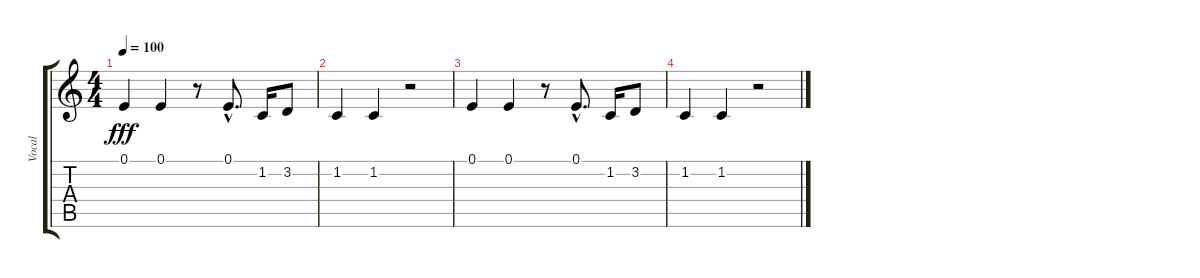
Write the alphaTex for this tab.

\track ("Vocal" "Vocal") {instrument clarinet}
\staff {score tabs}
\tuning (E4 B3 G3 D3 A2 E2) {hide}
\ts (4 4)
\tempo 100
\clef g2
\ks c
0.1.4{dy fff volume 5} 0.1.4 r.8 0.1{hac}.8{d} 1.2.16 3.2.8 |
1.2.4 1.2.4 r.2 |
0.1.4{volume 2} 0.1.4 r.8 0.1{hac}.8{d} 1.2.16 3.2.8 |
1.2.4 1.2.4 r.2
